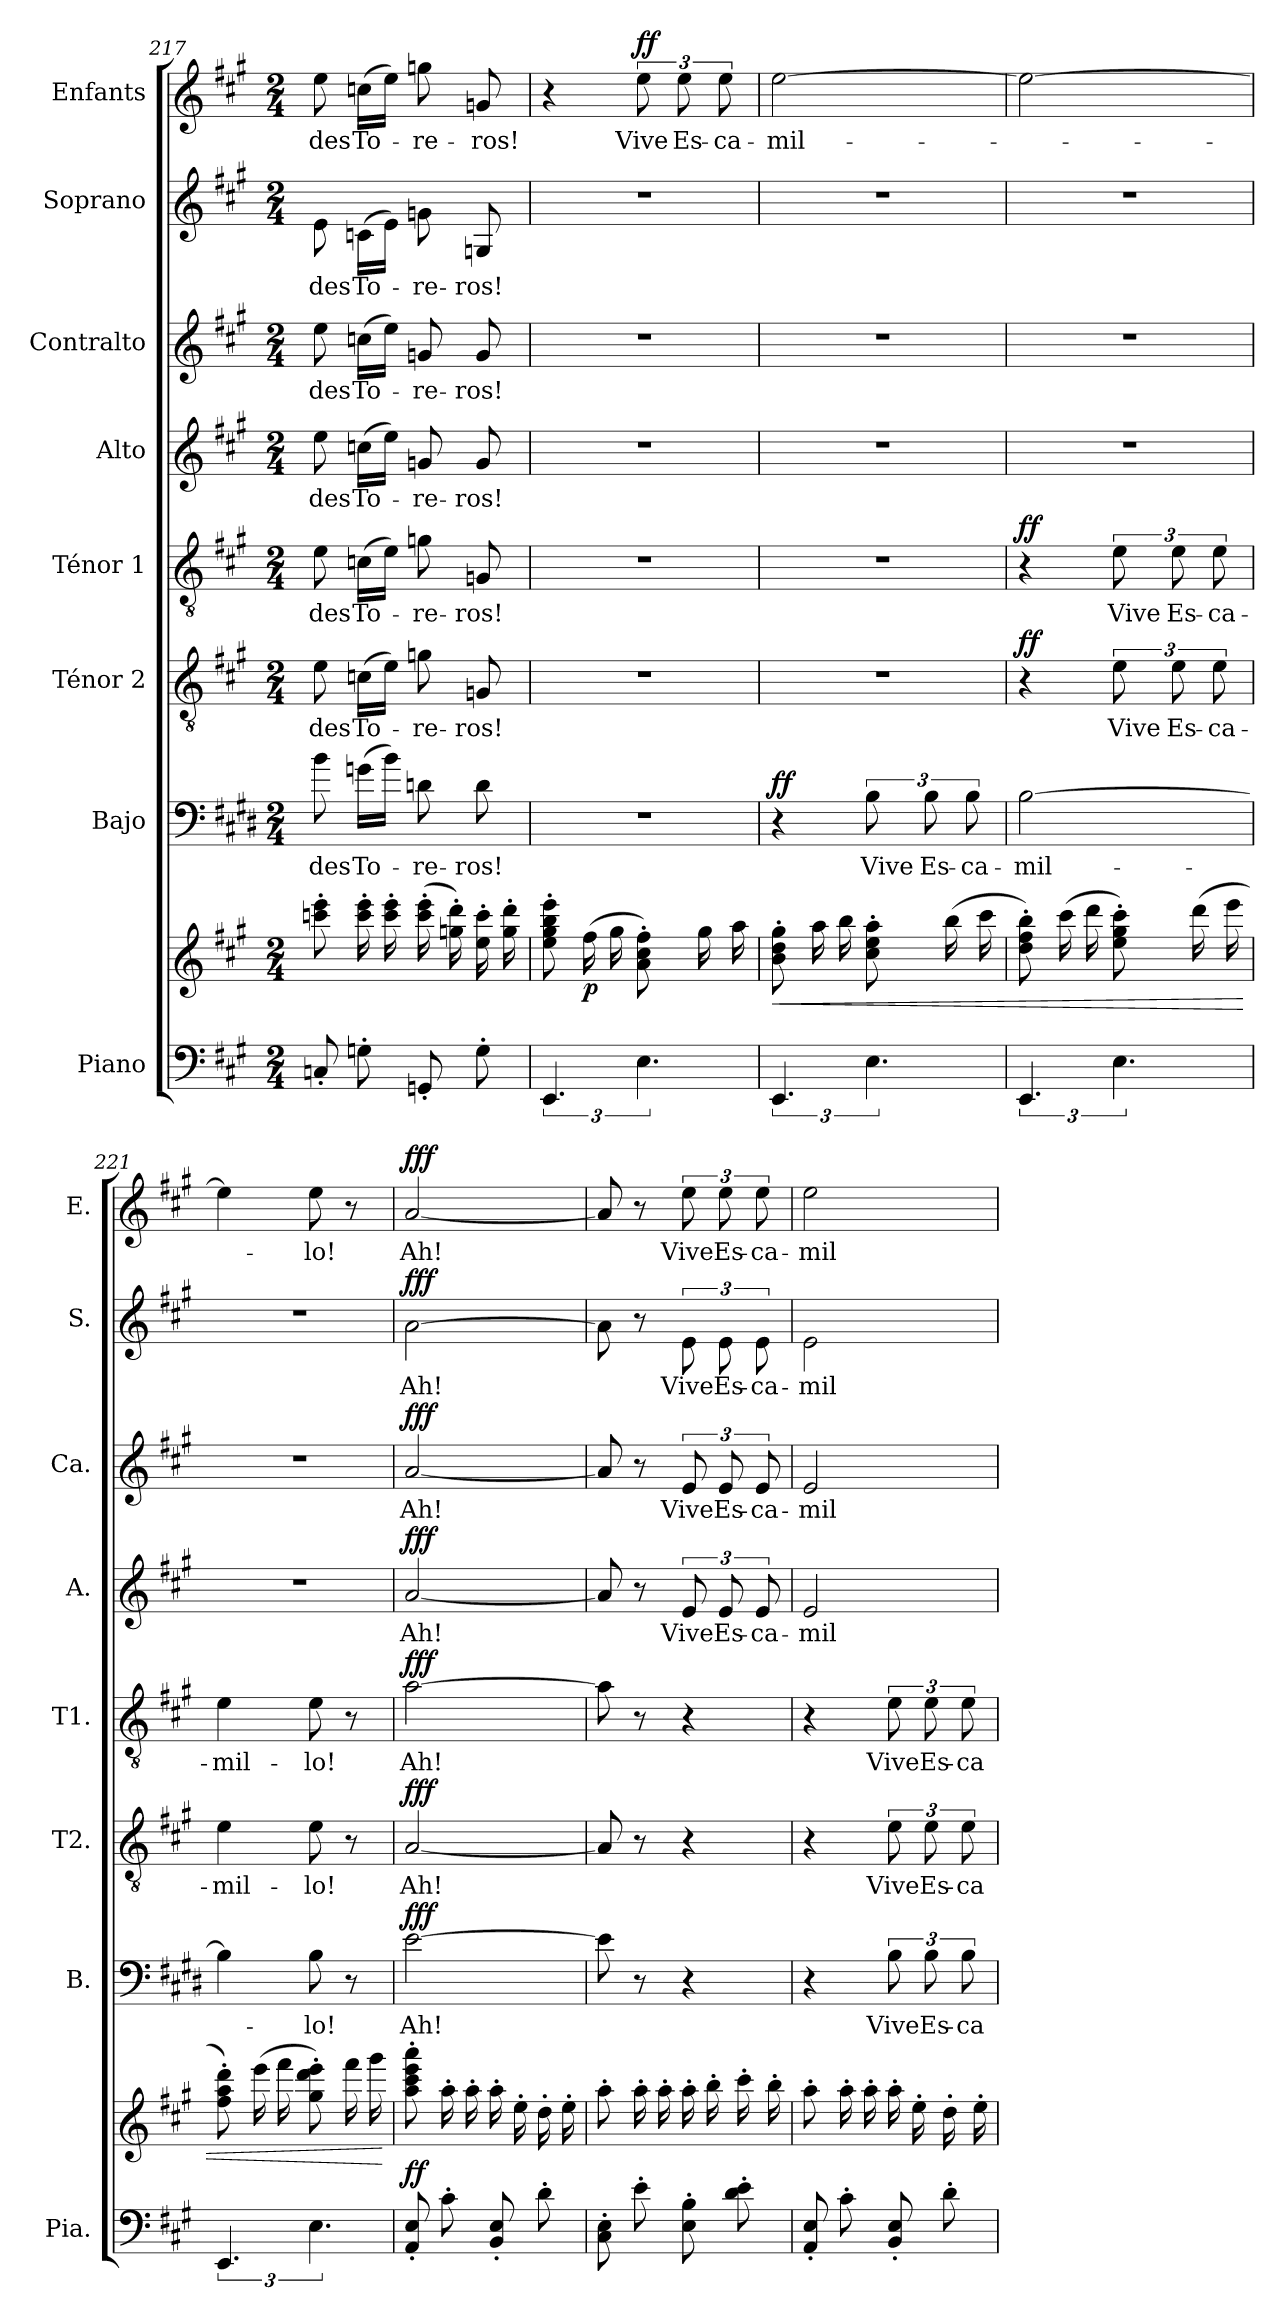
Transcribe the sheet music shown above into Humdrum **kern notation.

**kern	**kern	**dynam	**kern	**text	**dynam	**kern	**text	**dynam	**kern	**text	**dynam	**kern	**text	**dynam	**kern	**text	**dynam	**kern	**text	**dynam	**kern	**text	**dynam
*part8	*part8	*part8	*part7	*part7	*part7	*part6	*part6	*part6	*part5	*part5	*part5	*part4	*part4	*part4	*part3	*part3	*part3	*part2	*part2	*part2	*part1	*part1	*part1
*staff9	*staff8	*staff8/9	*staff7	*staff7	*staff7	*staff6	*staff6	*staff6	*staff5	*staff5	*staff5	*staff4	*staff4	*staff4	*staff3	*staff3	*staff3	*staff2	*staff2	*staff2	*staff1	*staff1	*staff1
*I"Piano	*	*	*I"Bajo	*	*	*I"Ténor 2	*	*	*I"Ténor 1	*	*	*I"Alto	*	*	*I"Contralto	*	*	*I"Soprano	*	*	*I"Enfants	*	*
*I'Pia.	*	*	*I'B.	*	*	*I'T2.	*	*	*I'T1.	*	*	*I'A.	*	*	*I'Ca.	*	*	*I'S.	*	*	*I'E.	*	*
*clefF4	*clefG2	*	*clefF4	*	*	*clefGv2	*	*	*clefGv2	*	*	*clefG2	*	*	*clefG2	*	*	*clefG2	*	*	*clefG2	*	*
*	*	*	*ITrd4c7	*	*	*	*	*	*	*	*	*	*	*	*	*	*	*ITrd-7c-12	*	*	*	*	*
*k[f#c#g#]	*k[f#c#g#]	*	*k[f#c#g#]	*	*	*k[f#c#g#]	*	*	*k[f#c#g#]	*	*	*k[f#c#g#]	*	*	*k[f#c#g#]	*	*	*k[f#c#g#]	*	*	*k[f#c#g#]	*	*
*M2/4	*M2/4	*	*M2/4	*	*	*M2/4	*	*	*M2/4	*	*	*M2/4	*	*	*M2/4	*	*	*M2/4	*	*	*M2/4	*	*
=217	=217	=217	=217	=217	=217	=217	=217	=217	=217	=217	=217	=217	=217	=217	=217	=217	=217	=217	=217	=217	=217	=217	=217
8Cn'/	8cccn\' 8eee\'	.	8e\	des	.	8e\	des	.	8e\	des	.	8ee\	des	.	8ee\	des	.	8ee\	des	.	8ee\	des	.
8Gn'\	16ccc\' 16eee\'	.	(16cn\LL	To-	.	(16cn\LL	To-	.	(16cn\LL	To-	.	(16ccn\LL	To-	.	(16ccn\LL	To-	.	(16ccn\LL	To-	.	(16ccn\LL	To-	.
.	16ccc\' 16eee\'	.	16e\JJ)	.	.	16e\JJ)	.	.	16e\JJ)	.	.	16ee\JJ)	.	.	16ee\JJ)	.	.	16ee\JJ)	.	.	16ee\JJ)	.	.
8GGn'/	(16ccc\' 16eee\'	.	8Gn\	-re-	.	8gn\	-re-	.	8gn\	-re-	.	8gn/	-re-	.	8gn/	-re-	.	8ggn\	-re-	.	8ggn\	-re-	.
.	16ggn\' 16ddd\')	.	.	.	.	.	.	.	.	.	.	.	.	.	.	.	.	.	.	.	.	.	.
8G'\	16ee\' 16ccc\'	.	8G\	-ros!	.	8Gn/	-ros!	.	8Gn/	-ros!	.	8g/	-ros!	.	8g/	-ros!	.	8gn/	-ros!	.	8gn/	-ros!	.
.	16gg\' 16ddd\'	.	.	.	.	.	.	.	.	.	.	.	.	.	.	.	.	.	.	.	.	.	.
=218	=218	=218	=218	=218	=218	=218	=218	=218	=218	=218	=218	=218	=218	=218	=218	=218	=218	=218	=218	=218	=218	=218	=218
6.EE/	8ee\' 8gg#\' 8bb\' 8eee\'	.	2r	.	.	2r	.	.	2r	.	.	2r	.	.	2r	.	.	2r	.	.	4r	.	.
!	!	!LO:DY:b	!	!	!	!	!	!	!	!	!	!	!	!	!	!	!	!	!	!	!	!	!
.	(16ff#\	p	.	.	.	.	.	.	.	.	.	.	.	.	.	.	.	.	.	.	.	.	.
.	16gg#\	.	.	.	.	.	.	.	.	.	.	.	.	.	.	.	.	.	.	.	.	.	.
!	!	!	!	!	!	!	!	!	!	!	!	!	!	!	!	!	!	!	!	!	!	!	!LO:DY:a
6.E\	8a\' 8cc#\' 8ff#\')	.	.	.	.	.	.	.	.	.	.	.	.	.	.	.	.	.	.	.	12ee\	Vive	ff
.	.	.	.	.	.	.	.	.	.	.	.	.	.	.	.	.	.	.	.	.	12ee\	Es-	.
.	16gg#\	.	.	.	.	.	.	.	.	.	.	.	.	.	.	.	.	.	.	.	.	.	.
.	.	.	.	.	.	.	.	.	.	.	.	.	.	.	.	.	.	.	.	.	12ee\	-ca-	.
.	16aa\	.	.	.	.	.	.	.	.	.	.	.	.	.	.	.	.	.	.	.	.	.	.
!!LO:PB:g=z
=219	=219	=219	=219	=219	=219	=219	=219	=219	=219	=219	=219	=219	=219	=219	=219	=219	=219	=219	=219	=219	=219	=219	=219
!	!	!LO:HP:b	!	!	!LO:DY:a	!	!	!	!	!	!	!	!	!	!	!	!	!	!	!	!	!	!
6.EE/	8b\' 8dd\' 8gg#\'	<	4r	.	ff	2r	.	.	2r	.	.	2r	.	.	2r	.	.	2r	.	.	[2ee\	-mil-	.
.	16aa\	.	.	.	.	.	.	.	.	.	.	.	.	.	.	.	.	.	.	.	.	.	.
.	16bb\	.	.	.	.	.	.	.	.	.	.	.	.	.	.	.	.	.	.	.	.	.	.
6.E\	8cc#\' 8ee\' 8aa\'	.	12E\	Vive	.	.	.	.	.	.	.	.	.	.	.	.	.	.	.	.	.	.	.
.	.	.	12E\	Es-	.	.	.	.	.	.	.	.	.	.	.	.	.	.	.	.	.	.	.
.	(16bb\	.	.	.	.	.	.	.	.	.	.	.	.	.	.	.	.	.	.	.	.	.	.
.	.	.	12E\	-ca-	.	.	.	.	.	.	.	.	.	.	.	.	.	.	.	.	.	.	.
.	16ccc#\	.	.	.	.	.	.	.	.	.	.	.	.	.	.	.	.	.	.	.	.	.	.
=220	=220	=220	=220	=220	=220	=220	=220	=220	=220	=220	=220	=220	=220	=220	=220	=220	=220	=220	=220	=220	=220	=220	=220
!	!	!	!	!	!	!	!	!LO:DY:a	!	!	!LO:DY:a	!	!	!	!	!	!	!	!	!	!	!	!
6.EE/	8dd\' 8ff#\' 8bb\')	.	[2E\	-mil-	.	4r	.	ff	4r	.	ff	2r	.	.	2r	.	.	2r	.	.	2ee\_	.	.
.	(16ccc#\	.	.	.	.	.	.	.	.	.	.	.	.	.	.	.	.	.	.	.	.	.	.
.	16ddd\	.	.	.	.	.	.	.	.	.	.	.	.	.	.	.	.	.	.	.	.	.	.
6.E\	8ee\' 8gg#\' 8ccc#\')	.	.	.	.	12e\	Vive	.	12e\	Vive	.	.	.	.	.	.	.	.	.	.	.	.	.
.	.	.	.	.	.	12e\	Es-	.	12e\	Es-	.	.	.	.	.	.	.	.	.	.	.	.	.
.	(16ddd\	.	.	.	.	.	.	.	.	.	.	.	.	.	.	.	.	.	.	.	.	.	.
.	.	.	.	.	.	12e\	-ca-	.	12e\	-ca-	.	.	.	.	.	.	.	.	.	.	.	.	.
.	16eee\	.	.	.	.	.	.	.	.	.	.	.	.	.	.	.	.	.	.	.	.	.	.
=221	=221	=221	=221	=221	=221	=221	=221	=221	=221	=221	=221	=221	=221	=221	=221	=221	=221	=221	=221	=221	=221	=221	=221
6.EE/	8ff#\' 8aa\' 8ddd\')	.	4E\]	.	.	4e\	-mil-	.	4e\	-mil-	.	2r	.	.	2r	.	.	2r	.	.	4ee\]	.	.
.	(16eee\	.	.	.	.	.	.	.	.	.	.	.	.	.	.	.	.	.	.	.	.	.	.
.	16fff#\	.	.	.	.	.	.	.	.	.	.	.	.	.	.	.	.	.	.	.	.	.	.
6.E\	8gg#\' 8ddd\' 8eee\')	.	8E\	-lo!	.	8e\	lo!	.	8e\	lo!	.	.	.	.	.	.	.	.	.	.	8ee\	-lo!	.
.	16fff#\	.	8r	.	.	8r	.	.	8r	.	.	.	.	.	.	.	.	.	.	.	8r	.	.
.	16ggg#\	.	.	.	.	.	.	.	.	.	.	.	.	.	.	.	.	.	.	.	.	.	.
.	.	[	.	.	.	.	.	.	.	.	.	.	.	.	.	.	.	.	.	.	.	.	.
=222	=222	=222	=222	=222	=222	=222	=222	=222	=222	=222	=222	=222	=222	=222	=222	=222	=222	=222	=222	=222	=222	=222	=222
!	!	!LO:DY:a=2	!	!	!LO:DY:a	!	!	!LO:DY:a	!	!	!LO:DY:a	!	!	!LO:DY:a	!	!	!LO:DY:a	!	!	!LO:DY:a	!	!	!LO:DY:a
8AA/' 8E/'	8aa\' 8ccc#\' 8eee\' 8aaa\'	ff	[2A\	Ah!	fff	[2A/	Ah!	fff	[2a\	Ah!	fff	[2a/	Ah!	fff	[2a/	Ah!	fff	[2aa\	Ah!	fff	[2a/	Ah!	fff
8c#'\	16aa'\	.	.	.	.	.	.	.	.	.	.	.	.	.	.	.	.	.	.	.	.	.	.
.	16aa'\	.	.	.	.	.	.	.	.	.	.	.	.	.	.	.	.	.	.	.	.	.	.
8BB/' 8E/'	16aa'\	.	.	.	.	.	.	.	.	.	.	.	.	.	.	.	.	.	.	.	.	.	.
.	16ee'\	.	.	.	.	.	.	.	.	.	.	.	.	.	.	.	.	.	.	.	.	.	.
8d'\	16dd'\	.	.	.	.	.	.	.	.	.	.	.	.	.	.	.	.	.	.	.	.	.	.
.	16ee'\	.	.	.	.	.	.	.	.	.	.	.	.	.	.	.	.	.	.	.	.	.	.
=223	=223	=223	=223	=223	=223	=223	=223	=223	=223	=223	=223	=223	=223	=223	=223	=223	=223	=223	=223	=223	=223	=223	=223
8C#\' 8E\'	8aa'\	.	8A\]	.	.	8A/]	.	.	8a\]	.	.	8a/]	.	.	8a/]	.	.	8aa\]	.	.	8a/]	.	.
8e'\	16aa'\	.	8r	.	.	8r	.	.	8r	.	.	8r	.	.	8r	.	.	8r	.	.	8r	.	.
.	16aa'\	.	.	.	.	.	.	.	.	.	.	.	.	.	.	.	.	.	.	.	.	.	.
8E\' 8B\'	16aa'\	.	4r	.	.	4r	.	.	4r	.	.	12e/	Vive	.	12e/	Vive	.	12ee\	Vive	.	12ee\	Vive	.
.	16bb'\	.	.	.	.	.	.	.	.	.	.	.	.	.	.	.	.	.	.	.	.	.	.
.	.	.	.	.	.	.	.	.	.	.	.	12e/	Es-	.	12e/	Es-	.	12ee\	Es-	.	12ee\	Es-	.
8d\' 8e\'	16ccc#'\	.	.	.	.	.	.	.	.	.	.	.	.	.	.	.	.	.	.	.	.	.	.
.	.	.	.	.	.	.	.	.	.	.	.	12e/	-ca-	.	12e/	-ca-	.	12ee\	-ca-	.	12ee\	-ca-	.
.	16bb'\	.	.	.	.	.	.	.	.	.	.	.	.	.	.	.	.	.	.	.	.	.	.
=224	=224	=224	=224	=224	=224	=224	=224	=224	=224	=224	=224	=224	=224	=224	=224	=224	=224	=224	=224	=224	=224	=224	=224
8AA/' 8E/'	8aa'\	.	4r	.	.	4r	.	.	4r	.	.	2e/	-mil-	.	2e/	-mil-	.	2ee\	-mil-	.	2ee\	-mil-	.
8c#'\	16aa'\	.	.	.	.	.	.	.	.	.	.	.	.	.	.	.	.	.	.	.	.	.	.
.	16aa'\	.	.	.	.	.	.	.	.	.	.	.	.	.	.	.	.	.	.	.	.	.	.
8BB/' 8E/'	16aa'\	.	12E\	Vive	.	12e\	Vive	.	12e\	Vive	.	.	.	.	.	.	.	.	.	.	.	.	.
.	16ee'\	.	.	.	.	.	.	.	.	.	.	.	.	.	.	.	.	.	.	.	.	.	.
.	.	.	12E\	Es-	.	12e\	Es-	.	12e\	Es-	.	.	.	.	.	.	.	.	.	.	.	.	.
8d'\	16dd'\	.	.	.	.	.	.	.	.	.	.	.	.	.	.	.	.	.	.	.	.	.	.
.	.	.	12E\	-ca-	.	12e\	-ca-	.	12e\	-ca-	.	.	.	.	.	.	.	.	.	.	.	.	.
.	16ee'\	.	.	.	.	.	.	.	.	.	.	.	.	.	.	.	.	.	.	.	.	.	.
=	=	=	=	=	=	=	=	=	=	=	=	=	=	=	=	=	=	=	=	=	=	=	=
*-	*-	*-	*-	*-	*-	*-	*-	*-	*-	*-	*-	*-	*-	*-	*-	*-	*-	*-	*-	*-	*-	*-	*-
